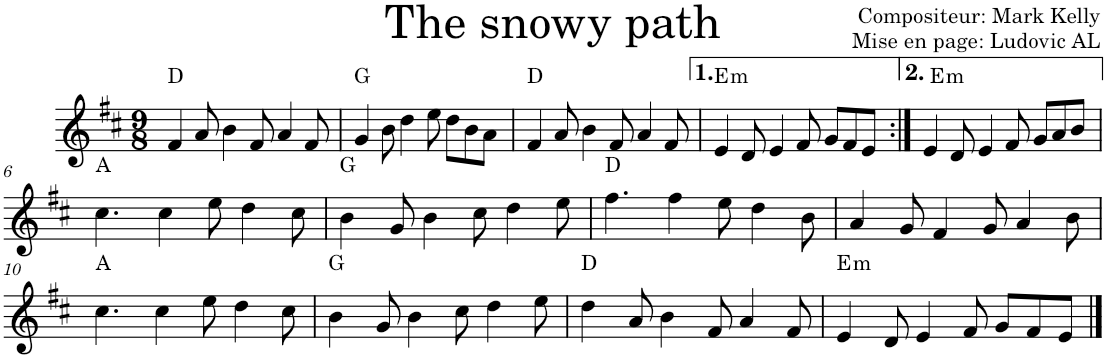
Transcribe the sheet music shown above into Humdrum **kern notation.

**kern	**harte
*part1	*part1
*staff1	*
*I"Violon	*
*I'Vln.	*
*clefG2	*
*k[f#c#]	*
*M9/8	*
=1	=1
4f#/	D:maj
8a/	.
4b\	.
8f#/	.
4a/	.
8f#/	.
=2	=2
4g/	G:maj
8b\	.
4dd\	.
8ee\	.
8dd\L	.
8b\	.
8a\J	.
=3	=3
4f#/	D:maj
8a/	.
4b\	.
8f#/	.
4a/	.
8f#/	.
=4	=4
!	!LO:H:kt=m
4e/	E:min
8d/	.
4e/	.
8f#/	.
8g/L	.
8f#/	.
8e/J	.
=5:|!	=5:|!
!	!LO:H:kt=m
4e/	E:min
8d/	.
4e/	.
8f#/	.
8g/L	.
8a/	.
8b/J	.
!!LO:LB:g=z
=6	=6
4.cc#\	A:maj
4cc#\	.
8ee\	.
4dd\	.
8cc#\	.
=7	=7
4b\	G:maj
8g/	.
4b\	.
8cc#\	.
4dd\	.
8ee\	.
=8	=8
4.ff#\	D:maj
4ff#\	.
8ee\	.
4dd\	.
8b\	.
=9	=9
4a/	.
8g/	.
4f#/	.
8g/	.
4a/	.
8b\	.
!!LO:LB:g=z
=10	=10
4.cc#\	A:maj
4cc#\	.
8ee\	.
4dd\	.
8cc#\	.
=11	=11
4b\	G:maj
8g/	.
4b\	.
8cc#\	.
4dd\	.
8ee\	.
=12	=12
4dd\	D:maj
8a/	.
4b\	.
8f#/	.
4a/	.
8f#/	.
=13	=13
!	!LO:H:kt=m
4e/	E:min
8d/	.
4e/	.
8f#/	.
8g/L	.
8f#/	.
8e/J	.
==	==
*-	*-
